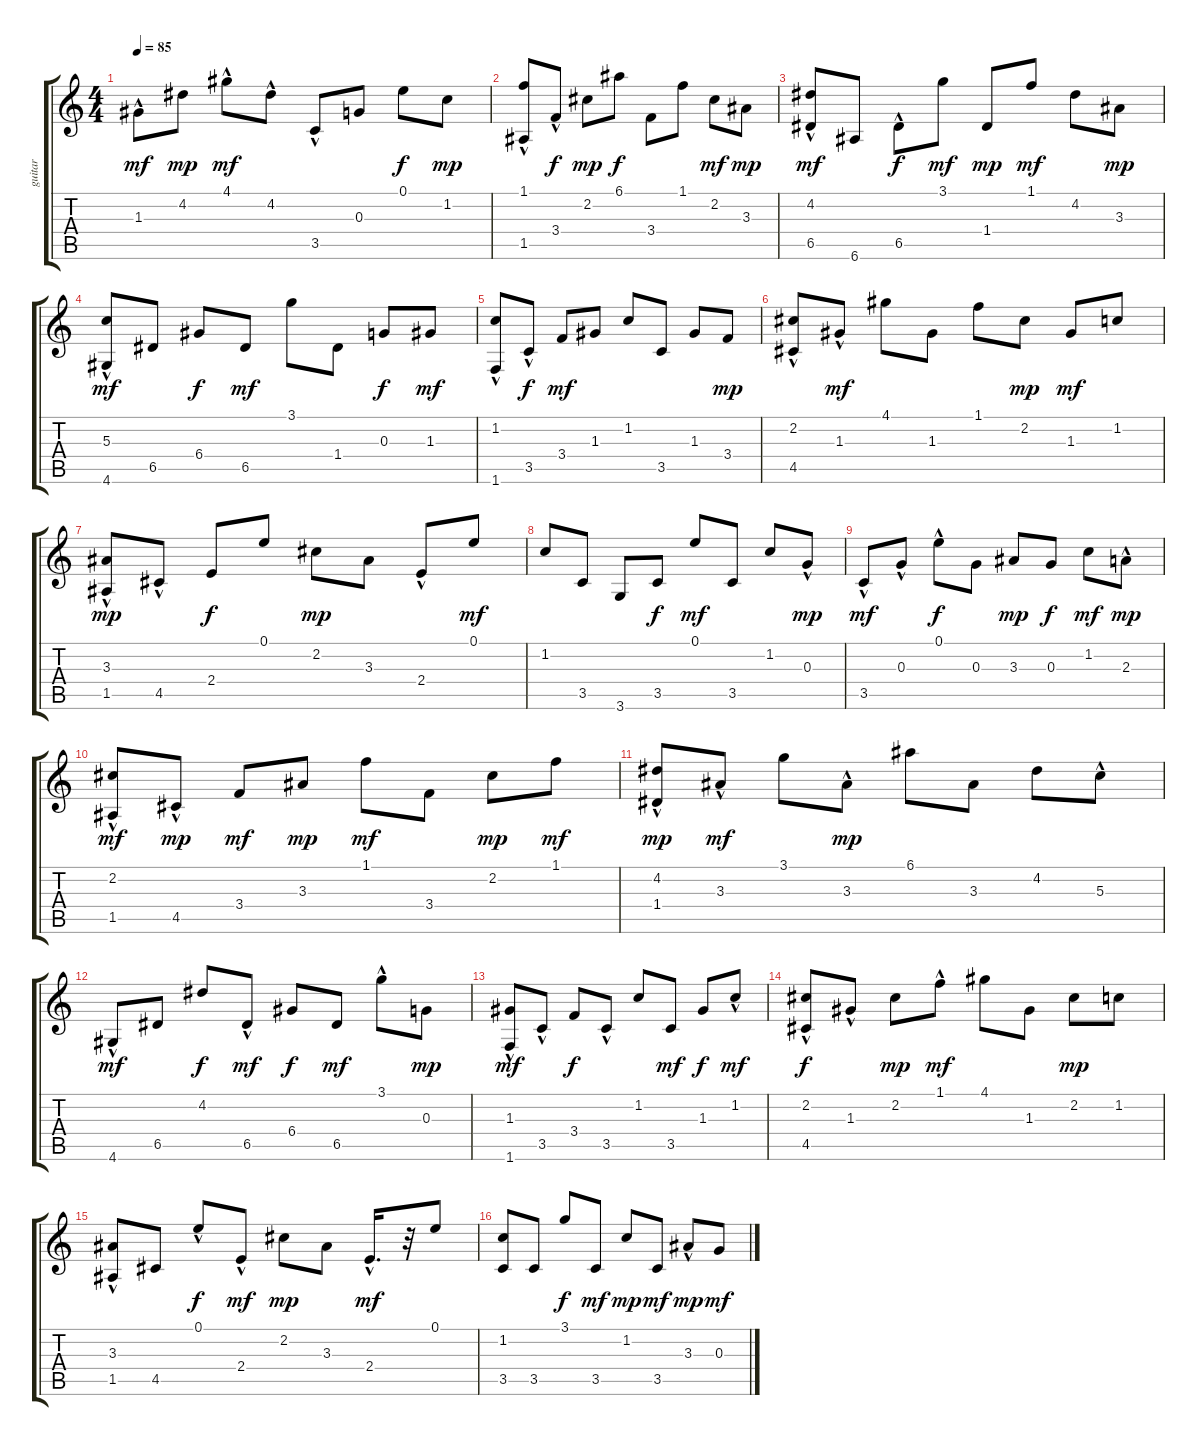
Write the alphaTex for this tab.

\track ("guitar" "guitar") {instrument acousticguitarsteel}
\staff {score tabs}
\tuning (E4 B3 G3 D3 A2 E2) {hide}
\ts (4 4)
\tempo 85
\clef g2
\ks c
1.3{hac}.8{dy mf} 4.2.8{dy mp} 4.1{hac}.8{dy mf} 4.2{hac}.8 3.5{hac}.8 0.3.8 0.1.8{dy f} 1.2.8{dy mp} |
(1.1{hac} 1.5{hac}).8 3.4{hac}.8{dy f} 2.2.8{dy mp} 6.1.8{dy f} 3.4.8 1.1.8 2.2.8{dy mf} 3.3.8{dy mp} |
(4.2{hac} 6.5).8{dy mf} 6.6.8 6.5{hac}.8{dy f} 3.1.8{dy mf} 1.4.8{dy mp} 1.1.8{dy mf} 4.2.8 3.3.8{dy mp} |
(5.3 4.6{hac}).8{dy mf} 6.5.8 6.4.8{dy f} 6.5.8{dy mf} 3.1.8 1.4.8 0.3.8{dy f} 1.3.8{dy mf} |
(1.2 1.6{hac}).8 3.5{hac}.8{dy f} 3.4.8{dy mf} 1.3.8 1.2.8 3.5.8 1.3.8 3.4.8{dy mp} |
(2.2 4.5{hac}).8 1.3{hac}.8{dy mf} 4.1.8 1.3.8 1.1.8 2.2.8{dy mp} 1.3.8{dy mf} 1.2.8 |
(3.3{hac} 1.5{hac}).8{dy mp} 4.5{hac}.8 2.4.8{dy f} 0.1.8 2.2.8{dy mp} 3.3.8 2.4{hac}.8 0.1.8{dy mf} |
1.2.8 3.5.8 3.6.8 3.5.8{dy f} 0.1.8{dy mf} 3.5.8 1.2.8 0.3{hac}.8{dy mp} |
3.5{hac}.8{dy mf} 0.3{hac}.8 0.1{hac}.8{dy f} 0.3.8 3.3.8{dy mp} 0.3.8{dy f} 1.2.8{dy mf} 2.3{hac}.8{dy mp} |
(2.2{hac} 1.5{hac}).8{dy mf} 4.5{hac}.8{dy mp} 3.4.8{dy mf} 3.3.8{dy mp} 1.1.8{dy mf} 3.4.8 2.2.8{dy mp} 1.1.8{dy mf} |
(4.2 1.4{hac}).8{dy mp} 3.3{hac}.8{dy mf} 3.1.8 3.3{hac}.8{dy mp} 6.1.8 3.3.8 4.2.8 5.3{hac}.8 |
4.6{hac}.8{dy mf} 6.5.8 4.2.8{dy f} 6.5{hac}.8{dy mf} 6.4.8{dy f} 6.5.8{dy mf} 3.1{hac}.8 0.3.8{dy mp} |
(1.3 1.6{hac}).8{dy mf} 3.5{hac}.8 3.4.8{dy f} 3.5{hac}.8 1.2.8 3.5.8{dy mf} 1.3.8{dy f} 1.2{hac}.8{dy mf} |
(2.2{hac} 4.5{hac}).8{dy f} 1.3{hac}.8 2.2.8{dy mp} 1.1{hac}.8{dy mf} 4.1.8 1.3.8 2.2.8{dy mp} 1.2.8 |
(3.3 1.5{hac}).8 4.5.8 0.1{hac}.8{dy f} 2.4{hac}.8{dy mf} 2.2.8{dy mp} 3.3.8 2.4{hac}.16{d dy mf} r.32 0.1.8 |
(1.2 3.5).8 3.5.8 3.1.8{dy f} 3.5.8{dy mf} 1.2.8{dy mp} 3.5.8{dy mf} 3.3{hac}.8{dy mp} 0.3.8{dy mf}
